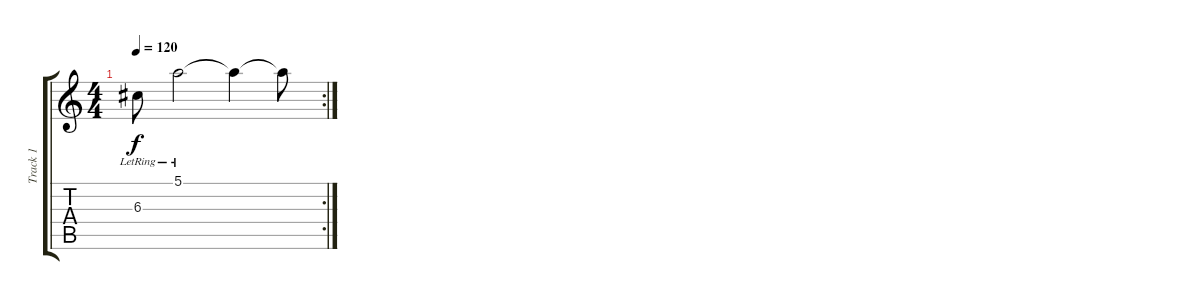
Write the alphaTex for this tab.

\track ("Track 1" "Track 1") {instrument acousticguitarsteel}
\staff {score tabs}
\tuning (E4 B3 G3 D3 B2 E2) {hide}
\rc 2
\ts (4 4)
\tempo 120
\clef g2
\ks c
6.3{lr}.8{dy f} 5.1{lr}.2 5.1{t}.4 5.1{t}.8
